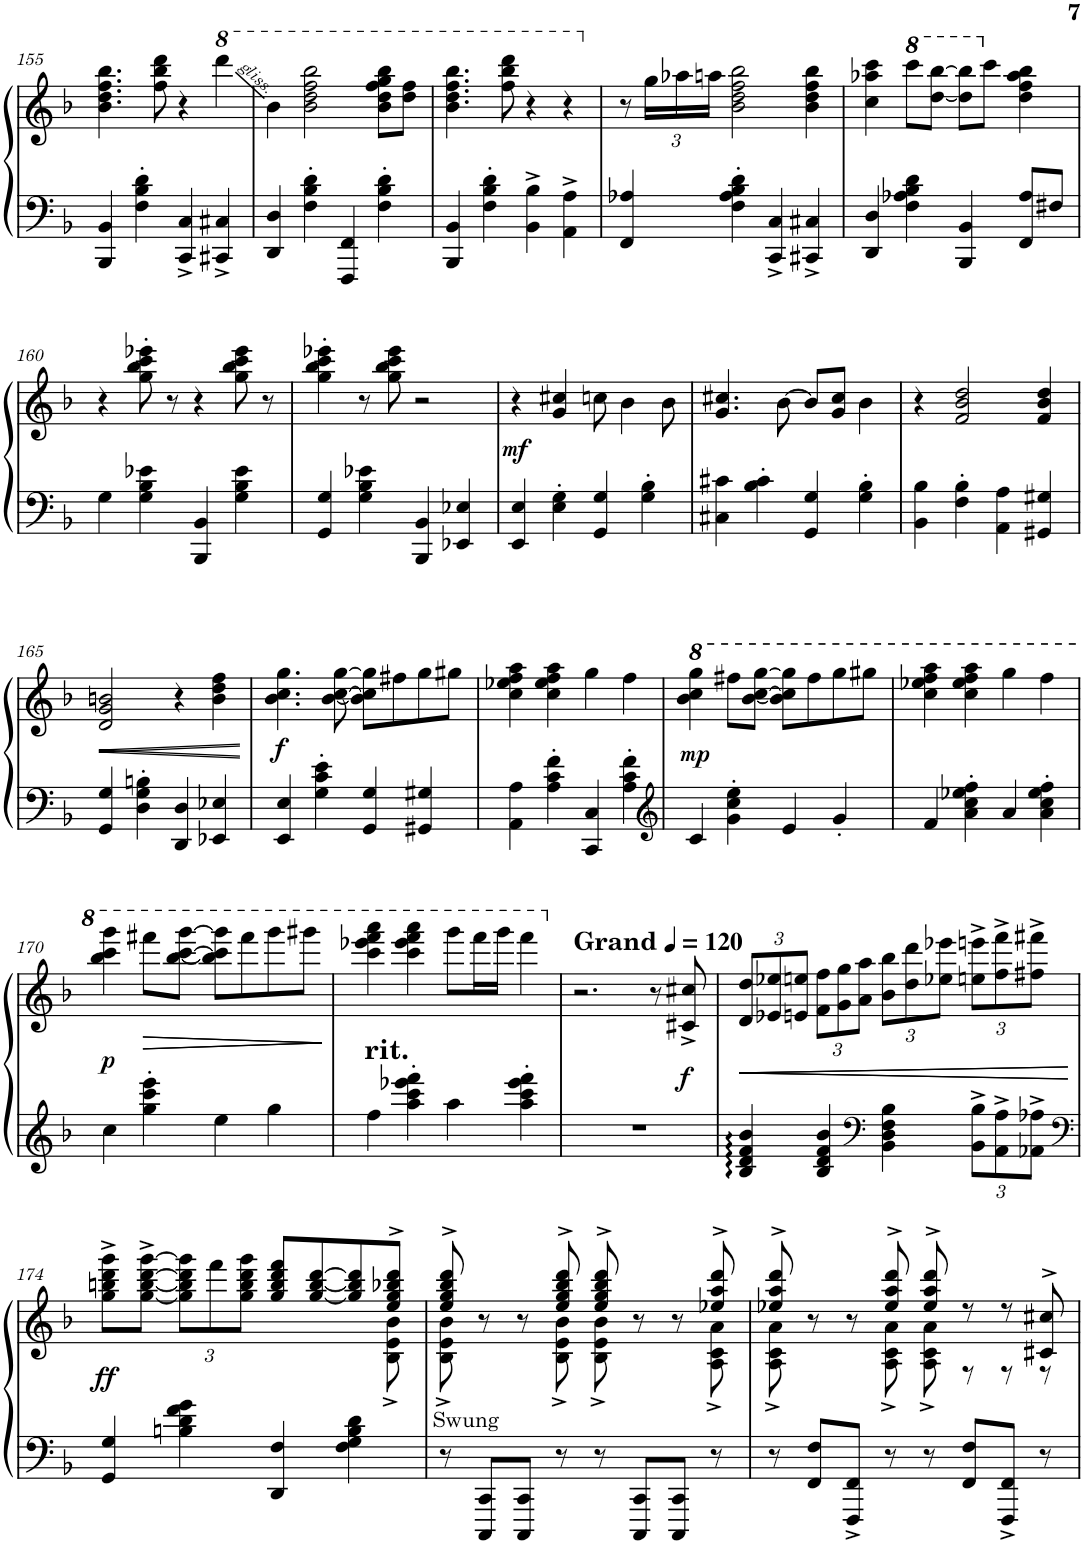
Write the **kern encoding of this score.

**kern	**kern	**dynam
*part1	*part1	*part1
*staff2	*staff1	*staff1/2
*I"Piano	*	*
*I'Pno.	*	*
!!LO:PB:g=z
*clefF4	*clefG2	*
*k[b-]	*k[b-]	*
*M4/4	*M4/4	*
=155	=155	=155
4BBB-/ 4BB-/	4.b-\ 4.dd\ 4.ff\ 4.bb-\	.
4F\' 4B-\' 4d\'	.	.
.	8ff\ 8bb-\ 8ddd\	.
4CC/^ 4C/^	4r	.
*	*8va	*
4CC#X/^ 4C#X/^	4dddd\	.
=156	=156	=156
4DD/ 4D/	4bb-\	.
4F\' 4B-\' 4d\'	2bb-\ 2ddd\ 2fff\ 2bbb-\	.
4FFF/ 4FF/	.	.
4F\' 4B-\' 4d\'	8bb-\ 8ddd\ 8fff\ 8ggg\ 8bbb-\L	.
.	8ddd\ 8fff\J	.
=157	=157	=157
4BBB-/ 4BB-/	4.bb-\ 4.ddd\ 4.fff\ 4.bbb-\	.
4F\' 4B-\' 4d\'	.	.
.	8fff\ 8bbb-\ 8dddd\	.
4BB-\^ 4B-\^	4r	.
4AA\^ 4A\^	4r	.
=158	=158	=158
*	*X8va	*
4FF/ 4A-X/	8r	.
*	*Xbrackettup	*
.	24gg\LL	.
.	24aa-X\	.
.	24aan\JJ	.
4F\' 4A-\' 4B-\' 4d\'	2b-\ 2dd\ 2ff\ 2bb-\	.
4CC/^ 4C/^	.	.
4CC#X/^ 4C#X/^	4b-\ 4dd\ 4ff\ 4bb-\	.
=159	=159	=159
4DD/ 4D/	4cc\ 4aa-X\ 4ccc\	.
*	*8va	*
4F\ 4A-X\ 4B-\ 4d\	8cccc\L	.
*	*8va	*
.	[8ddd\ [8bbb-\J	.
4BBB-/ 4BB-/	8ddd\] 8bbb-\]L	.
*	*X8va	*
*	*X8va	*
.	8ccc\J	.
8FF/ 8A-/L	4dd\ 4ff\ 4aa-\ 4bb-\	.
8F#X/J	.	.
!!LO:LB:g=z
=160	=160	=160
4G\	4r	.
4G\ 4B-\ 4e-X\	8gg\' 8bb-\' 8ccc\' 8eee-X\'	.
.	8r	.
4BBB-/ 4BB-/	4r	.
4G\ 4B-\ 4e-\	8gg\ 8bb-\ 8ccc\ 8eee-\	.
.	8r	.
=161	=161	=161
4GG/ 4G/	4gg\' 4bb-\' 4ccc\' 4eee-X\'	.
4G\ 4B-\ 4e-X\	8r	.
.	8gg\ 8bb-\ 8ccc\ 8eee-\	.
4BBB-/ 4BB-/	2r	.
4EE-X/ 4E-X/	.	.
=162	=162	=162
!	!	!LO:DY:b
4EE/ 4E/	4r	mf
4E\' 4G\'	4g/ 4cc#X/	.
4GG/ 4G/	8ccn\	.
.	4b-\	.
4G\' 4B-\'	.	.
.	8b-\	.
=163	=163	=163
4C#X\ 4c#X\	4.g/ 4.cc#X/	.
4B-\' 4c#\'	.	.
.	[8b-\	.
4GG/ 4G/	8b-/L]	.
.	8g/ 8cc#/J	.
4G\' 4B-\'	4b-\	.
=164	=164	=164
4BB-\ 4B-\	4r	.
4F\' 4B-\'	2f/ 2b-/ 2dd/	.
4AA\ 4A\	.	.
4GG#X/ 4G#X/	4f/ 4b-/ 4dd/	.
!!LO:LB:g=z
=165	=165	=165
!	!	!LO:HP:b
4GG/ 4G/	2d/ 2g/ 2bn/	<
4D\' 4G\' 4Bn\'	.	.
!	!	!LO:HP:b
4DD/ 4D/	4r	<
4EE-X/ 4E-X/	4b\ 4dd\ 4ff\	.
.	.	[ [
=166	=166	=166
!	!	!LO:DY:b
4EE/ 4E/	4.b-\ 4.cc\ 4.gg\	f
4G\' 4c\' 4e\'	.	.
.	[8b-\ [8cc\ [8gg\	.
4GG/ 4G/	8b-\] 8cc\] 8gg\]L	.
.	8ff#X\	.
4GG#X/ 4G#X/	8gg\	.
.	8gg#X\J	.
=167	=167	=167
4AA\ 4A\	4cc\ 4ee-X\ 4ff\ 4aa\	.
4A\' 4c\' 4f\'	4cc\ 4ee-\ 4ff\ 4aa\	.
4CC/ 4C/	4gg\	.
4A\' 4c\' 4f\'	4ff\	.
=168	=168	=168
*clefG2	*	*
*	*8va	*
!	!	!LO:DY:b
4c/	4bb-\ 4ccc\ 4ggg\	mp
*	*8va	*
4g\' 4cc\' 4ee\'	8fff#X\L	.
.	[8bb-\ [8ccc\ [8ggg\J	.
4e/	8bb-\] 8ccc\] 8ggg\]L	.
.	8fff#\	.
4g'/	8ggg\	.
.	8ggg#X\J	.
=169	=169	=169
4f/	4ccc\ 4eee-X\ 4fff\ 4aaa\	.
4a\' 4cc\' 4ee-X\' 4ff\'	4ccc\ 4eee-\ 4fff\ 4aaa\	.
4a/	4ggg\	.
4a\' 4cc\' 4ee-\' 4ff\'	4fff\	.
!!LO:LB:g=z
=170	=170	=170
!	!	!LO:DY:b
4cc\	4bbb-\ 4cccc\ 4gggg\	p
!	!	!LO:HP:b
4gg\' 4ccc\' 4eee\'	8ffff#X\L	>
!	!	!LO:HP:b
.	[8bbb-\ [8cccc\ [8gggg\J	>
4ee\	8bbb-\] 8cccc\] 8gggg\]L	.
.	8ffff#\	.
4gg\	8gggg\	.
.	8gggg#X\J	.
.	.	] ]
=171	=171	=171
!	!LO:TX:b:B:t=rit.	!
4ff\	4cccc\ 4eeee-X\ 4ffff\ 4aaaa\	.
4aa\' 4ccc\' 4eee-X\' 4fff\'	4cccc\ 4eeee-\ 4ffff\ 4aaaa\	.
4aa\	8gggg\L	.
.	16ffff\L	.
.	16gggg\JJ	.
4aa\' 4ccc\' 4eee-\' 4fff\'	4ffff\	.
=172	=172	=172
*	*X8va	*
*	*X8va	*
*	*MM120	*
!	!LO:TX:a:B:t=Grand	!
1r	2.r	.
.	8r	.
!	!	!LO:DY:b
.	8c#X/^ 8cc#X/^	f
=173	=173	=173
!	!	!LO:HP:b
4B-/ 4d/ 4f/ 4b-/	12d/ 12dd/L	<
!	!	!LO:HP:b
.	12e-X/ 12ee-X/	<
.	12en/ 12een/J	.
4B-/ 4d/ 4f/ 4b-/	12f\ 12ff\L	.
.	12g\ 12gg\	.
.	12a\ 12aa\J	.
*clefF4	*	*
4BB-\ 4D\ 4F\ 4B-\	12b-\ 12bb-\L	.
.	12dd\ 12ddd\	.
.	12ee-X\ 12eee-X\J	.
*Xbrackettup	*	*
12BB-\^ 12B-\^L	12een\^ 12eeen\^L	.
12AA\^ 12A\^	12ff\^ 12fff\^	.
12AA-X\^ 12A-X\^J	12ff#X\^ 12fff#X\^J	.
.	.	[ [
!!LO:LB:g=z
=174	=174	=174
*clefF4	*	*
*	*^	*
!	!	!	!LO:DY:b
4GG/ 4G/	8gg\^ 8bbn\^ 8ddd\^ 8ggg\^L	2..ryy	ff
.	[8gg\^ [8bb\^ [8ddd\^ [8ggg\^J	.	.
4Bn\ 4d\ 4f\ 4g\	12gg\] 12bb\] 12ddd\] 12ggg\]L	.	.
.	12fff\	.	.
.	12gg\ 12bb\ 12ddd\ 12ggg\J	.	.
4DD/ 4F/	8gg/ 8bb/ 8ddd/ 8fff/L	.	.
.	[8gg/ [8bb/ [8ddd/	.	.
4F\ 4G\ 4B\ 4d\	8gg/] 8bb/] 8ddd/]	.	.
.	8ee/^ 8gg/^ 8bb-X/^ 8ddd/^J	8B-\^ 8e\^ 8b-\^	.
=175	=175	=175	=175
!LO:TX:a:t=Swung	!	!	!
8r	8ee/^ 8gg/^ 8bb-/^ 8ddd/^	8B-\^ 8e\^ 8b-\^	.
8CCC/ 8CC/L	8r	4ryy	.
8CCC/ 8CC/J	8r	.	.
8r	8ee/^ 8gg/^ 8bb-/^ 8ddd/^	8B-\^ 8e\^ 8b-\^	.
8r	8ee/^ 8gg/^ 8bb-/^ 8ddd/^	8B-\^ 8e\^ 8b-\^	.
8CCC/ 8CC/L	8r	4ryy	.
8CCC/ 8CC/J	8r	.	.
8r	8ee-X/^ 8aa/^ 8ddd/^	8A\^ 8c\^ 8a\^	.
=176	=176	=176	=176
8r	8ee-X/^ 8aa/^ 8ddd/^	8A\^ 8c\^ 8a\^	.
8FF/ 8F/L	8r	4ryy	.
8FFF/^ 8FF/^J	8r	.	.
8r	8ee-/^ 8aa/^ 8ddd/^	8A\^ 8c\^ 8a\^	.
8r	8ee-/^ 8aa/^ 8ddd/^	8A\^ 8c\^ 8a\^	.
8FF/ 8F/L	8r	8r	.
8FFF/^ 8FF/^J	8r	8r	.
8r	8c#X/^ 8cc#X/^	8r	.
*	*v	*v	*
=	=	=
*-	*-	*-
